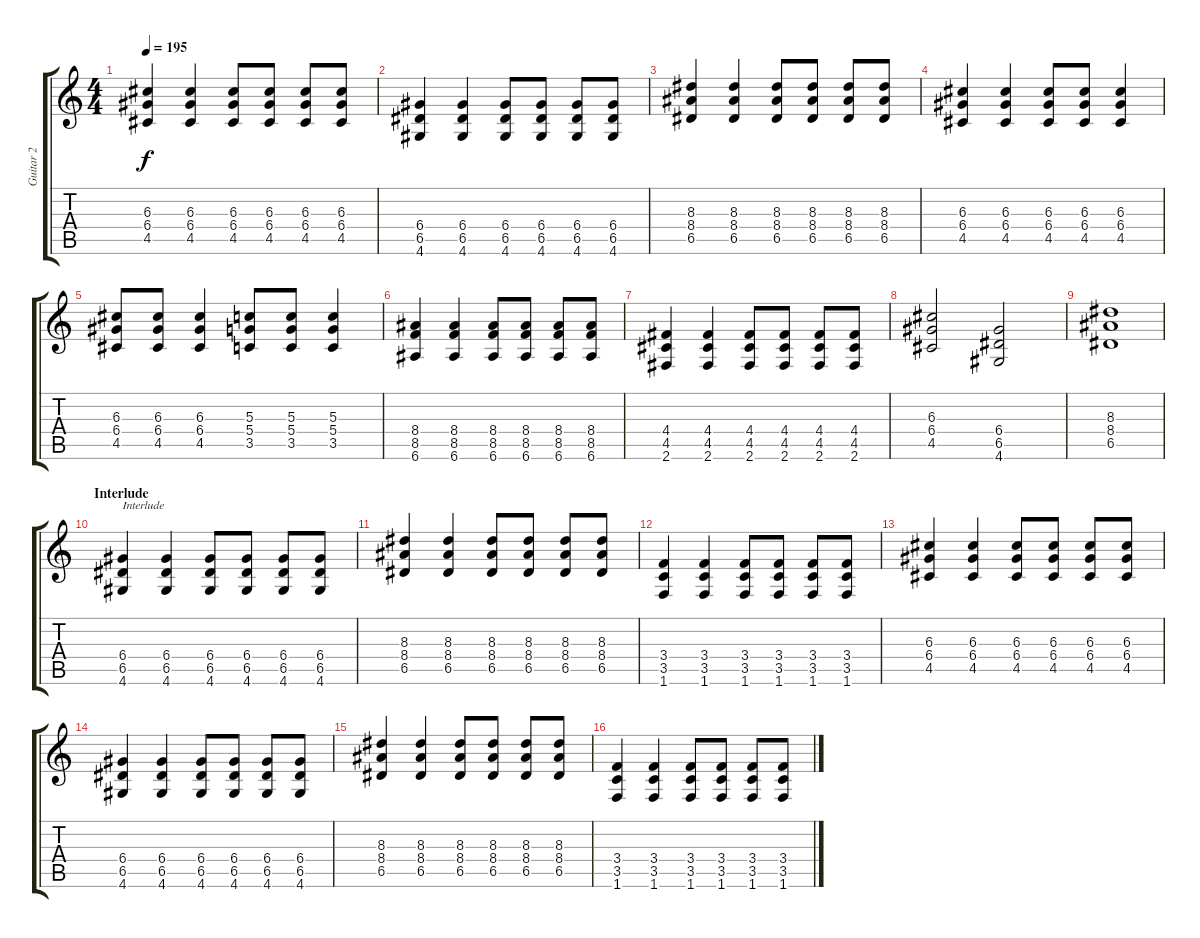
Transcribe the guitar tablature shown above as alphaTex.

\track ("Guitar 2" "Guitar 2") {instrument distortionguitar}
\staff {score tabs}
\tuning (E4 B3 G3 D3 A2 E2) {hide}
\ts (4 4)
\tempo 195
\clef g2
\ks c
(6.3 6.4 4.5).4{dy f} (6.3 6.4 4.5).4 (6.3 6.4 4.5).8 (6.3 6.4 4.5).8 (6.3 6.4 4.5).8 (6.3 6.4 4.5).8 |
(6.4 6.5 4.6).4 (6.4 6.5 4.6).4 (6.4 6.5 4.6).8 (6.4 6.5 4.6).8 (6.4 6.5 4.6).8 (6.4 6.5 4.6).8 |
(8.3 8.4 6.5).4 (8.3 8.4 6.5).4 (8.3 8.4 6.5).8 (8.3 8.4 6.5).8 (8.3 8.4 6.5).8 (8.3 8.4 6.5).8 |
(6.3 6.4 4.5).4 (6.3 6.4 4.5).4 (6.3 6.4 4.5).8 (6.3 6.4 4.5).8 (6.3 6.4 4.5).4 |
(6.3 6.4 4.5).8 (6.3 6.4 4.5).8 (6.3 6.4 4.5).4 (5.3 5.4 3.5).8 (5.3 5.4 3.5).8 (5.3 5.4 3.5).4 |
(8.4 8.5 6.6).4 (8.4 8.5 6.6).4 (8.4 8.5 6.6).8 (8.4 8.5 6.6).8 (8.4 8.5 6.6).8 (8.4 8.5 6.6).8 |
(4.4 4.5 2.6).4 (4.4 4.5 2.6).4 (4.4 4.5 2.6).8 (4.4 4.5 2.6).8 (4.4 4.5 2.6).8 (4.4 4.5 2.6).8 |
(6.3 6.4 4.5).2 (6.4 6.5 4.6).2 |
(8.3 8.4 6.5).1 |
\section ("" "Interlude")
(6.4 6.5 4.6).4{txt "Interlude"} (6.4 6.5 4.6).4 (6.4 6.5 4.6).8 (6.4 6.5 4.6).8 (6.4 6.5 4.6).8 (6.4 6.5 4.6).8 |
(8.3 8.4 6.5).4 (8.3 8.4 6.5).4 (8.3 8.4 6.5).8 (8.3 8.4 6.5).8 (8.3 8.4 6.5).8 (8.3 8.4 6.5).8 |
(3.4 3.5 1.6).4 (3.4 3.5 1.6).4 (3.4 3.5 1.6).8 (3.4 3.5 1.6).8 (3.4 3.5 1.6).8 (3.4 3.5 1.6).8 |
(6.3 6.4 4.5).4 (6.3 6.4 4.5).4 (6.3 6.4 4.5).8 (6.3 6.4 4.5).8 (6.3 6.4 4.5).8 (6.3 6.4 4.5).8 |
(6.4 6.5 4.6).4 (6.4 6.5 4.6).4 (6.4 6.5 4.6).8 (6.4 6.5 4.6).8 (6.4 6.5 4.6).8 (6.4 6.5 4.6).8 |
(8.3 8.4 6.5).4 (8.3 8.4 6.5).4 (8.3 8.4 6.5).8 (8.3 8.4 6.5).8 (8.3 8.4 6.5).8 (8.3 8.4 6.5).8 |
(3.4 3.5 1.6).4 (3.4 3.5 1.6).4 (3.4 3.5 1.6).8 (3.4 3.5 1.6).8 (3.4 3.5 1.6).8 (3.4 3.5 1.6).8
